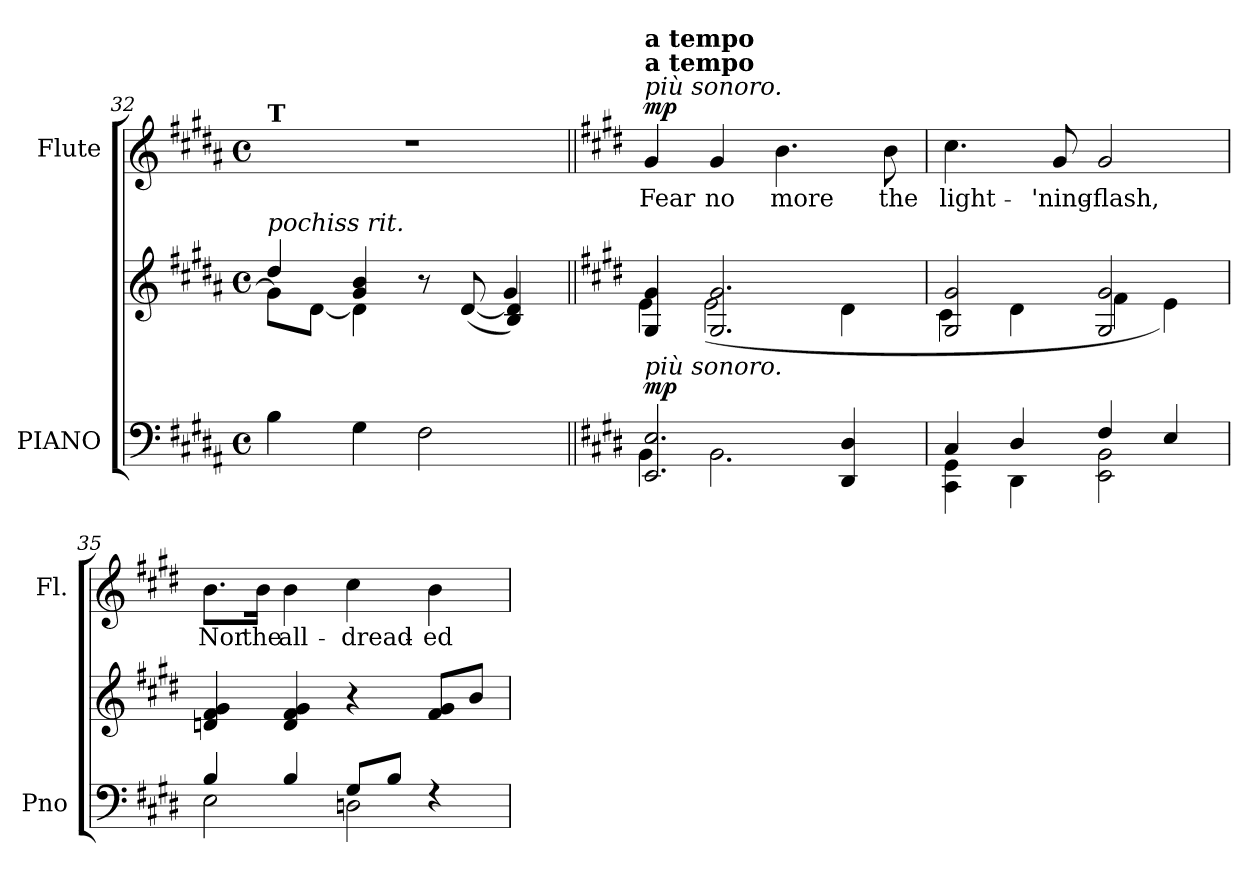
**kern	**kern	**dynam	**kern	**text	**dynam
*part2	*part2	*part2	*part1	*part1	*part1
*staff3	*staff2	*staff2/3	*staff1	*staff1	*staff1
*I"PIANO	*	*	*I"Flute	*	*
*I'Pno	*	*	*I'Fl.	*	*
*clefF4	*clefG2	*	*clefG2	*	*
*k[f#c#g#d#a#]	*k[f#c#g#d#a#]	*	*k[f#c#g#d#a#]	*	*
*M4/4	*M4/4	*	*M4/4	*	*
*met(c)	*met(c)	*	*met(c)	*	*
=32	=32	=32	=32	=32	=32
*	*^	*	*	*	*
!	!	!	!	!LO:TX:a:B:t=T	!	!
!	!LO:TX:a:i:t=pochiss rit.	!	!	!	!	!
4B\	4dd#/	8g#\L]	.	1r	.	.
.	.	[8d#\J	.	.	.	.
4G#\	4g#/ 4b/	4d#\]	.	.	.	.
2F#\	8r	4ryy	.	.	.	.
.	(>[8d#/	.	.	.	.	.
.	4g#/)	4B/ 4d#/]	.	.	.	.
!!LO:PB:g=z
=33||	=33||	=33||	=33||	=33||	=33||	=33||
*k[f#c#g#d#]	*k[f#c#g#d#]	*	*	*k[f#c#g#d#]	*	*
*^	*	*	*	*	*	*
!	!	!	!	!	!LO:TX:a:i:t=più sonoro.	!	!
!	!	!	!	!	!LO:TX:a:B:t=a tempo	!	!
!	!	!	!	!	!LO:TX:a:B:t=a tempo	!	!
!LO:TX:a:i:t=più sonoro.	!	!	!	!	!	!	!
!	!	!	!	!LO:DY:a=2	!	!LO:LY:b	!LO:DY:a
2.EE/ 2.E/	4BB\	4G#/ 4g#/	4e\	mp	4g#/	Fear	mp
!	!	!	!	!	!	!LO:LY:b	!
.	2.BB\	2.G#/ 2.g#/	(2e\	.	4g#/	no	.
!	!	!	!	!	!	!LO:LY:b	!
.	.	.	.	.	4.b\	more	.
4DD#/ 4D#/	.	.	4d#\	.	.	.	.
!	!	!	!	!	!	!LO:LY:b	!
.	.	.	.	.	8b\	the	.
=34	=34	=34	=34	=34	=34	=34	=34
!	!	!	!	!	!	!LO:LY:b	!
4C#/	4CC#\ 4GG#\	2G#/ 2g#/	4c#\	.	4.cc#\	light-	.
4D#/	4DD#\	.	4d#\	.	.	.	.
!	!	!	!	!	!	!LO:LY:b	!
.	.	.	.	.	8g#/	-'ning-	.
!	!	!	!	!	!	!LO:LY:b	!
4F#/	2EE\ 2BB\	2G#/ 2g#/	4f#\	.	2g#/	-flash,	.
4E/	.	.	4e\)	.	.	.	.
=35	=35	=35	=35	=35	=35	=35	=35
!	!	!	!	!	!	!LO:LY:b	!
*	*	*v	*v	*	*	*	*
4B/	2E\	4dn/ 4f#/ 4g#/	.	8.b\L	Nor	.
!	!	!	!	!	!LO:LY:b	!
.	.	.	.	16b\Jk	the	.
!	!	!	!	!	!LO:LY:b	!
4B/	.	4d/ 4f#/ 4g#/	.	4b\	all-	.
!	!	!	!	!	!LO:LY:b	!
8G#/L	2Dn\	4r	.	4cc#\	-dread-	.
8B/J	.	.	.	.	.	.
!	!	!	!	!	!LO:LY:b	!
4rF	.	8f#/ 8g#/L	.	4b\	-ed	.
.	.	(8b/J	.	.	.	.
*v	*v	*	*	*	*	*
=	=	=	=	=	=
*-	*-	*-	*-	*-	*-
